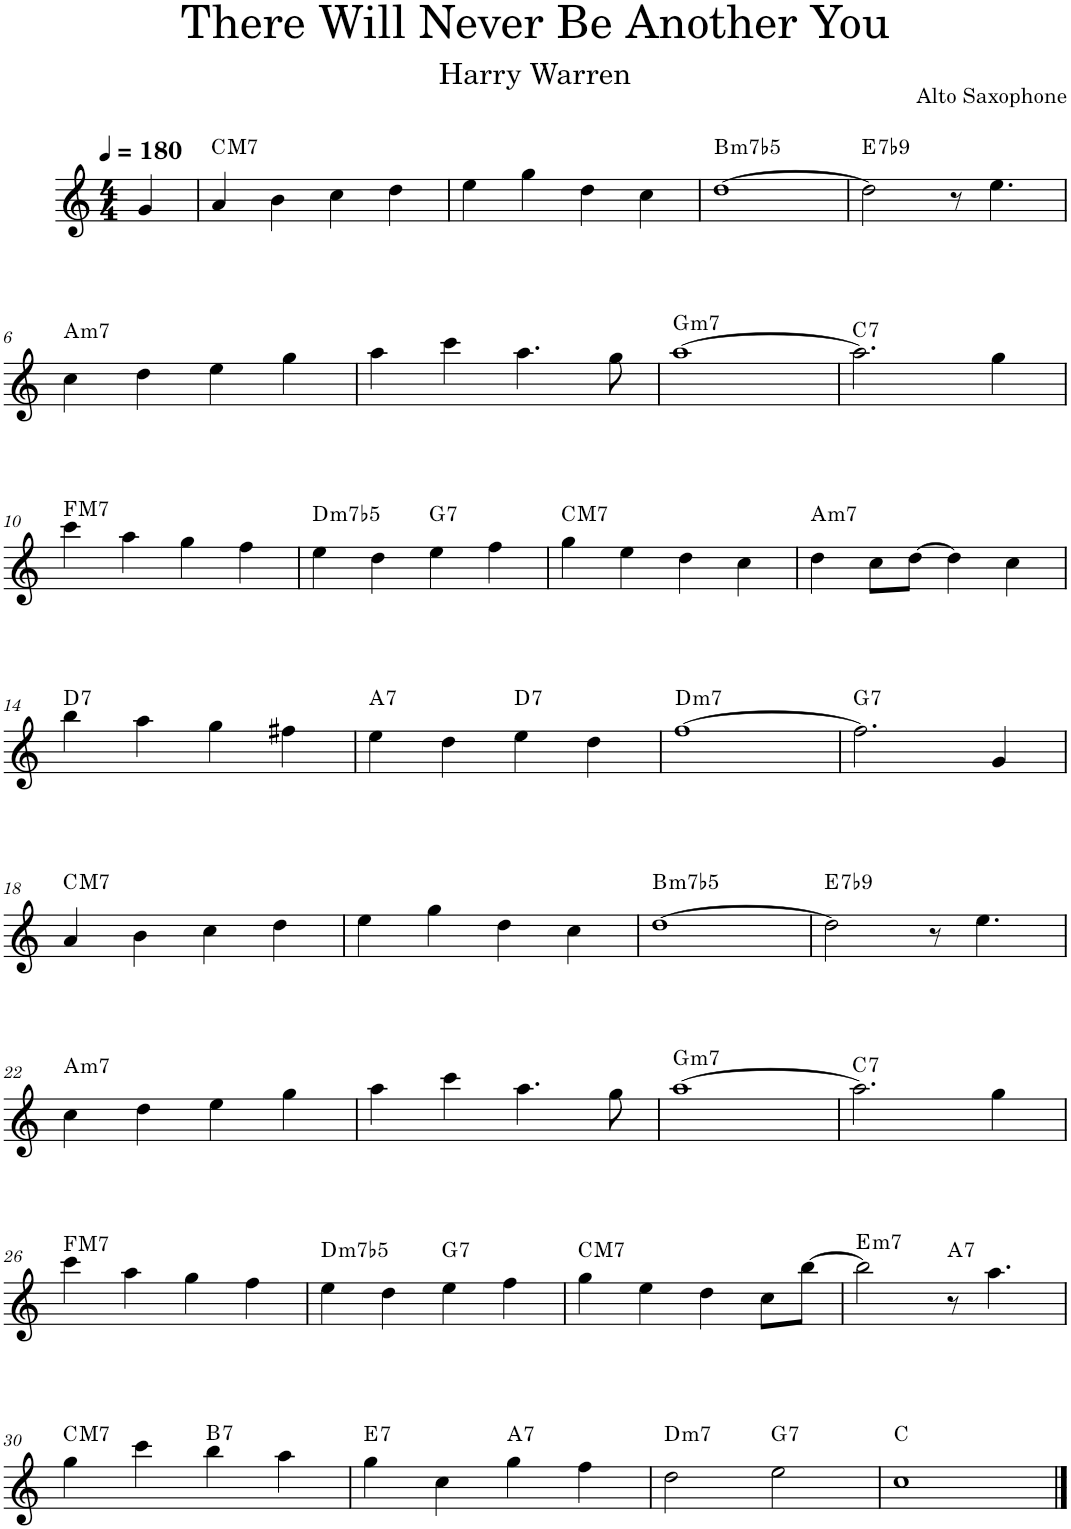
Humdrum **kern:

**kern	**harte
*part1	*part1
*staff1	*
*I"Alto Saxophone	*
*I'A. Sax.	*
*clefG2	*
*Trd5c9	*
*k[]	*
*M4/4	*
*MM180	*
=1	=1
4g/	.
=2	=2
!	!LO:H:kt=M7
4a/	C:maj7
4b\	.
4cc\	.
4dd\	.
=3	=3
4ee\	.
4gg\	.
4dd\	.
4cc\	.
=4	=4
!	!LO:H:kt=m7b5
[1dd	B:hdim7
=5	=5
!	!LO:H:kt=7
2dd\]	E:7(b9)
8r	.
4.ee\	.
!!LO:LB:g=z
=6	=6
!	!LO:H:kt=m7
4cc\	A:min7
4dd\	.
4ee\	.
4gg\	.
=7	=7
4aa\	.
4ccc\	.
4.aa\	.
8gg\	.
=8	=8
!	!LO:H:kt=m7
[1aa	G:min7
=9	=9
!	!LO:H:kt=7
2.aa\]	C:7
4gg\	.
!!LO:LB:g=z
=10	=10
!	!LO:H:kt=M7
4ccc\	F:maj7
4aa\	.
4gg\	.
4ff\	.
=11	=11
!	!LO:H:kt=m7b5
4ee\	D:hdim7
4dd\	.
!	!LO:H:kt=7
4ee\	G:7
4ff\	.
=12	=12
!	!LO:H:kt=M7
4gg\	C:maj7
4ee\	.
4dd\	.
4cc\	.
=13	=13
!	!LO:H:kt=m7
4dd\	A:min7
8cc\L	.
[8dd\J	.
4dd\]	.
4cc\	.
!!LO:LB:g=z
=14	=14
!	!LO:H:kt=7
4bb\	D:7
4aa\	.
4gg\	.
4ff#X\	.
=15	=15
!	!LO:H:kt=7
4ee\	A:7
4dd\	.
!	!LO:H:kt=7
4ee\	D:7
4dd\	.
=16	=16
!	!LO:H:kt=m7
[1ff	D:min7
=17	=17
!	!LO:H:kt=7
2.ff\]	G:7
4g/	.
!!LO:LB:g=z
=18	=18
!	!LO:H:kt=M7
4a/	C:maj7
4b\	.
4cc\	.
4dd\	.
=19	=19
4ee\	.
4gg\	.
4dd\	.
4cc\	.
=20	=20
!	!LO:H:kt=m7b5
[1dd	B:hdim7
=21	=21
!	!LO:H:kt=7
2dd\]	E:7(b9)
8r	.
4.ee\	.
!!LO:LB:g=z
=22	=22
!	!LO:H:kt=m7
4cc\	A:min7
4dd\	.
4ee\	.
4gg\	.
=23	=23
4aa\	.
4ccc\	.
4.aa\	.
8gg\	.
=24	=24
!	!LO:H:kt=m7
[1aa	G:min7
=25	=25
!	!LO:H:kt=7
2.aa\]	C:7
4gg\	.
!!LO:LB:g=z
=26	=26
!	!LO:H:kt=M7
4ccc\	F:maj7
4aa\	.
4gg\	.
4ff\	.
=27	=27
!	!LO:H:kt=m7b5
4ee\	D:hdim7
4dd\	.
!	!LO:H:kt=7
4ee\	G:7
4ff\	.
=28	=28
!	!LO:H:kt=M7
4gg\	C:maj7
4ee\	.
4dd\	.
8cc\L	.
[8bb\J	.
=29	=29
!	!LO:H:kt=m7
2bb\]	E:min7
!	!LO:H:kt=7
8r	A:7
4.aa\	.
!!LO:LB:g=z
=30	=30
!	!LO:H:kt=M7
4gg\	C:maj7
4ccc\	.
!	!LO:H:kt=7
4bb\	B:7
4aa\	.
=31	=31
!	!LO:H:kt=7
4gg\	E:7
4cc\	.
!	!LO:H:kt=7
4gg\	A:7
4ff\	.
=32	=32
!	!LO:H:kt=m7
2dd\	D:min7
!	!LO:H:kt=7
2ee\	G:7
=33	=33
1cc	C:maj
==	==
*-	*-
